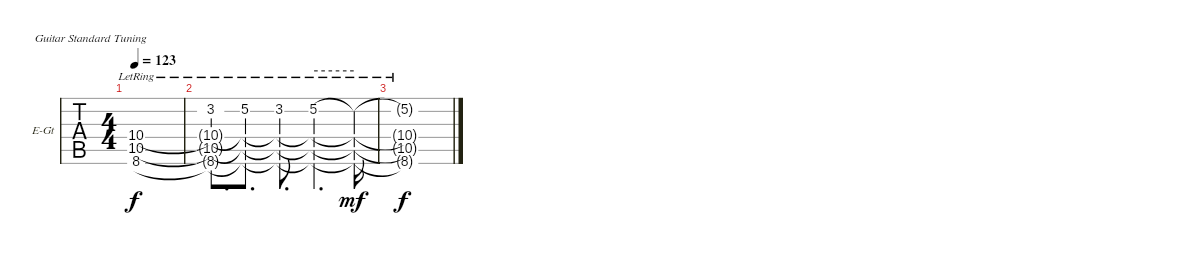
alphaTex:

\bracketExtendMode groupsimilarinstruments
\firstSystemTrackNameOrientation horizontal
\otherSystemsTrackNameOrientation horizontal
\track ("Guitare" "E-Gt") {instrument electricguitarclean}
\staff {tabs}
\tuning (E4 B3 G3 D3 A2 E2)
\ts (4 4)
\tempo 123
\clef g2
\ks c
(10.4{lr} 10.5{lr} 8.6{lr}).1{dy f} |
(3.2 10.4{lr t} 10.5{lr t} 8.6{lr t}).8{d} (5.2 10.4{lr t} 10.5{lr t} 8.6{lr t}).8{d} (3.2 10.4{lr t} 10.5{lr t} 8.6{lr t}).8{d} (5.2 10.4{lr t} 10.5{lr t} 8.6{lr t}).4{d tbe (hold default 0 0 60 0)} (5.2{t} 10.4{lr t} 10.5{lr t} 8.6{lr t}).16{dy mf} |
(5.2{t} 10.4{lr t} 10.5{lr t} 8.6{lr t}).1{dy f}
